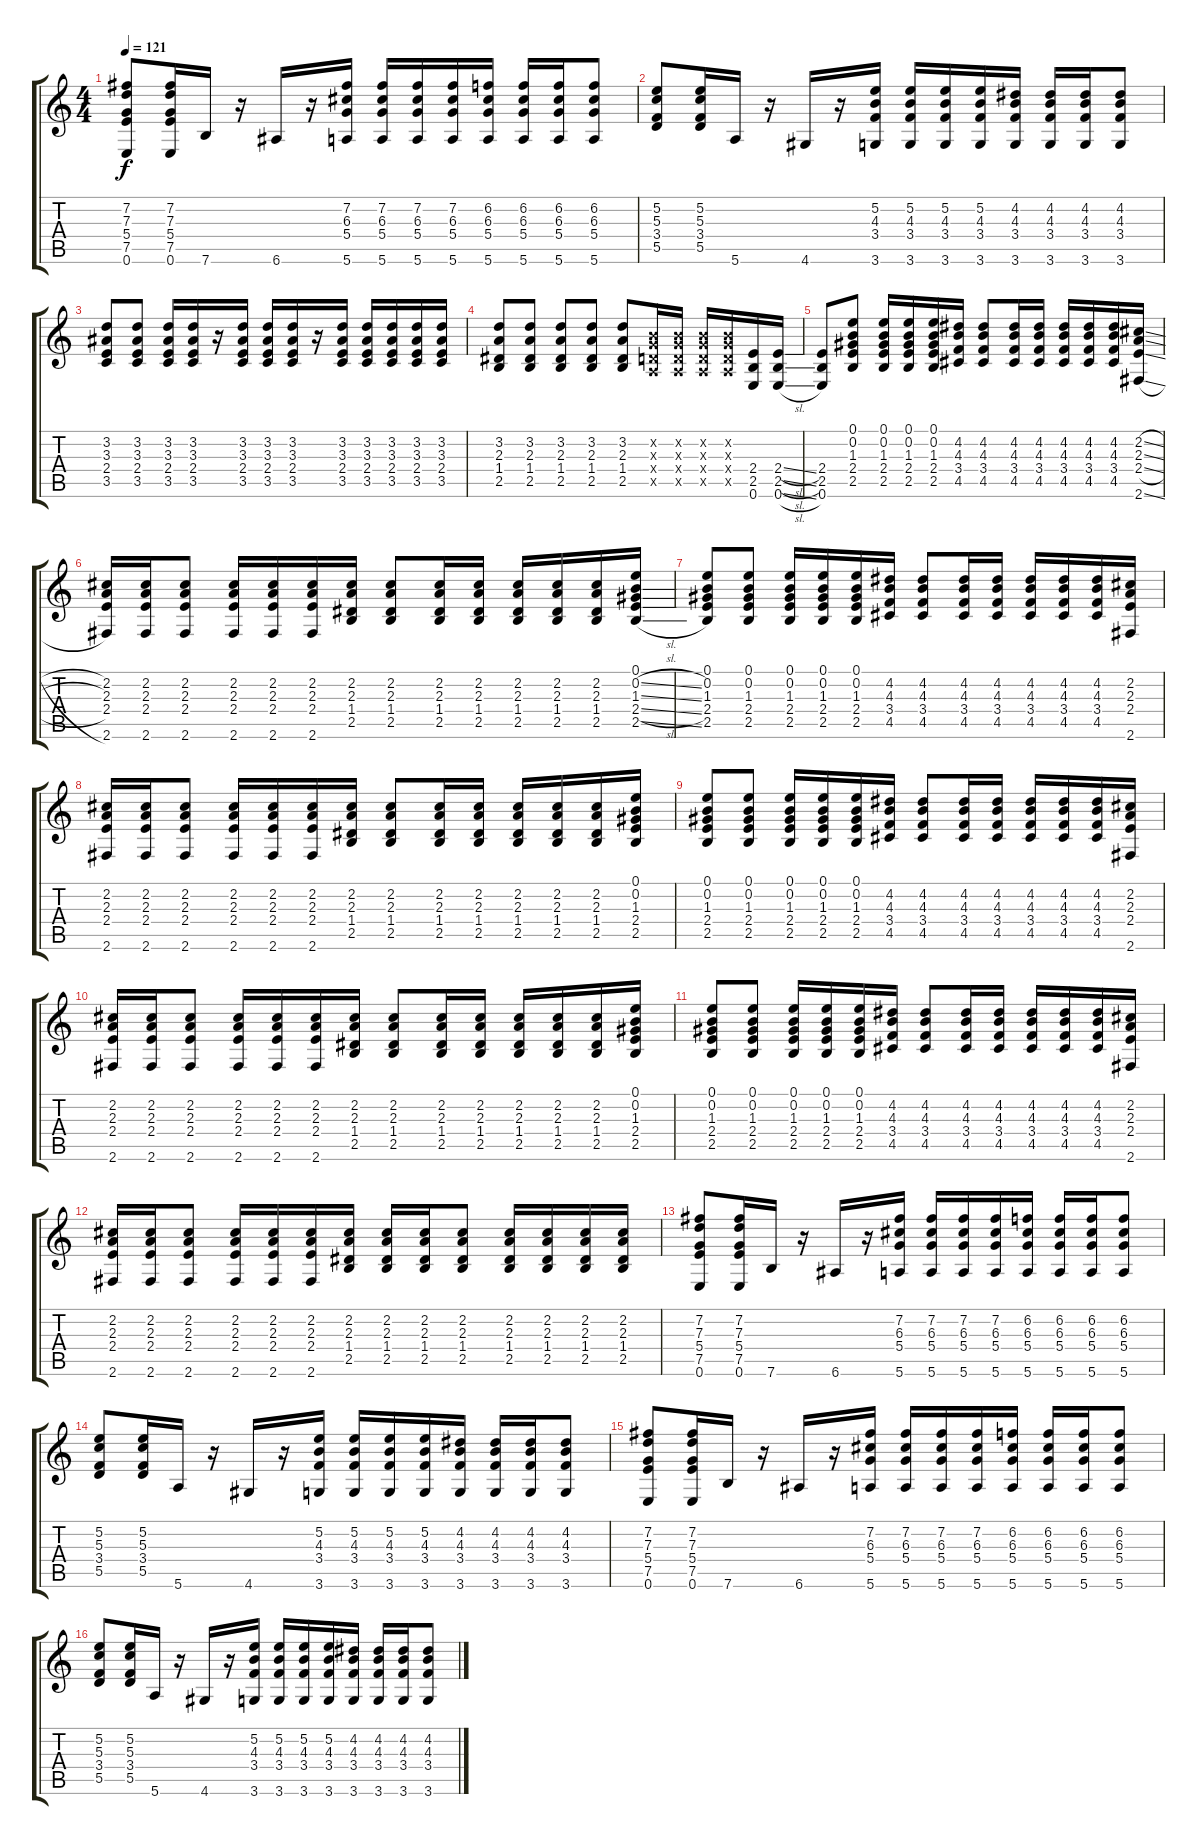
\track "" {instrument acousticguitarsteel}
\staff {score tabs}
\tuning (E4 B3 G3 D3 A2 E2) {hide}
\ts (4 4)
\tempo 121
\clef g2
\ks c
(7.2 7.3 5.4 7.5 0.6).8{dy f} (7.2 7.3 5.4 7.5 0.6).16 7.6.16 r.16 6.6.16 r.16 (7.2 6.3 5.4 5.6).16 (7.2 6.3 5.4 5.6).16 (7.2 6.3 5.4 5.6).16 (7.2 6.3 5.4 5.6).16 (6.2 6.3 5.4 5.6).16 (6.2 6.3 5.4 5.6).16 (6.2 6.3 5.4 5.6).16 (6.2 6.3 5.4 5.6).8 |
(5.2 5.3 3.4 5.5).8 (5.2 5.3 3.4 5.5).16 5.6.16 r.16 4.6.16 r.16 (5.2 4.3 3.4 3.6).16 (5.2 4.3 3.4 3.6).16 (5.2 4.3 3.4 3.6).16 (5.2 4.3 3.4 3.6).16 (4.2 4.3 3.4 3.6).16 (4.2 4.3 3.4 3.6).16 (4.2 4.3 3.4 3.6).16 (4.2 4.3 3.4 3.6).8 |
(3.2 3.3 2.4 3.5).8 (3.2 3.3 2.4 3.5).8 (3.2 3.3 2.4 3.5).16 (3.2 3.3 2.4 3.5).16 r.16 (3.2 3.3 2.4 3.5).16 (3.2 3.3 2.4 3.5).16 (3.2 3.3 2.4 3.5).16 r.16 (3.2 3.3 2.4 3.5).16 (3.2 3.3 2.4 3.5).16 (3.2 3.3 2.4 3.5).16 (3.2 3.3 2.4 3.5).16 (3.2 3.3 2.4 3.5).16 |
(3.2 2.3 1.4 2.5).8 (3.2 2.3 1.4 2.5).8 (3.2 2.3 1.4 2.5).8 (3.2 2.3 1.4 2.5).8 (3.2 2.3 1.4 2.5).8 (0.2{x} 0.3{x} 0.4{x} 0.5{x}).16 (0.2{x} 0.3{x} 0.4{x} 0.5{x}).16 (0.2{x} 0.3{x} 0.4{x} 0.5{x}).16 (0.2{x} 0.3{x} 0.4{x} 0.5{x}).16 (2.4 2.5 0.6).16 (2.4{sl} 2.5{sl} 0.6{sl}).16 |
(2.4 2.5 0.6).8 (0.1 0.2 1.3 2.4 2.5).8 (0.1 0.2 1.3 2.4 2.5).16 (0.1 0.2 1.3 2.4 2.5).16 (0.1 0.2 1.3 2.4 2.5).16 (4.2 4.3 3.4 4.5).16 (4.2 4.3 3.4 4.5).8 (4.2 4.3 3.4 4.5).16 (4.2 4.3 3.4 4.5).16 (4.2 4.3 3.4 4.5).16 (4.2 4.3 3.4 4.5).16 (4.2 4.3 3.4 4.5).16 (2.2{sl} 2.3{sl} 2.4{sl} 2.6{sl}).16 |
(2.2 2.3 2.4 2.6).16 (2.2 2.3 2.4 2.6).16 (2.2 2.3 2.4 2.6).8 (2.2 2.3 2.4 2.6).16 (2.2 2.3 2.4 2.6).16 (2.2 2.3 2.4 2.6).16 (2.2 2.3 1.4 2.5).16 (2.2 2.3 1.4 2.5).8 (2.2 2.3 1.4 2.5).16 (2.2 2.3 1.4 2.5).16 (2.2 2.3 1.4 2.5).16 (2.2 2.3 1.4 2.5).16 (2.2 2.3 1.4 2.5).16 (0.1 0.2{sl} 1.3{sl} 2.4{sl} 2.5{sl}).16 |
(0.1 0.2 1.3 2.4 2.5).8 (0.1 0.2 1.3 2.4 2.5).8 (0.1 0.2 1.3 2.4 2.5).16 (0.1 0.2 1.3 2.4 2.5).16 (0.1 0.2 1.3 2.4 2.5).16 (4.2 4.3 3.4 4.5).16 (4.2 4.3 3.4 4.5).8 (4.2 4.3 3.4 4.5).16 (4.2 4.3 3.4 4.5).16 (4.2 4.3 3.4 4.5).16 (4.2 4.3 3.4 4.5).16 (4.2 4.3 3.4 4.5).16 (2.2 2.3 2.4 2.6).16 |
(2.2 2.3 2.4 2.6).16 (2.2 2.3 2.4 2.6).16 (2.2 2.3 2.4 2.6).8 (2.2 2.3 2.4 2.6).16 (2.2 2.3 2.4 2.6).16 (2.2 2.3 2.4 2.6).16 (2.2 2.3 1.4 2.5).16 (2.2 2.3 1.4 2.5).8 (2.2 2.3 1.4 2.5).16 (2.2 2.3 1.4 2.5).16 (2.2 2.3 1.4 2.5).16 (2.2 2.3 1.4 2.5).16 (2.2 2.3 1.4 2.5).16 (0.1 0.2 1.3 2.4 2.5).16 |
(0.1 0.2 1.3 2.4 2.5).8 (0.1 0.2 1.3 2.4 2.5).8 (0.1 0.2 1.3 2.4 2.5).16 (0.1 0.2 1.3 2.4 2.5).16 (0.1 0.2 1.3 2.4 2.5).16 (4.2 4.3 3.4 4.5).16 (4.2 4.3 3.4 4.5).8 (4.2 4.3 3.4 4.5).16 (4.2 4.3 3.4 4.5).16 (4.2 4.3 3.4 4.5).16 (4.2 4.3 3.4 4.5).16 (4.2 4.3 3.4 4.5).16 (2.2 2.3 2.4 2.6).16 |
(2.2 2.3 2.4 2.6).16 (2.2 2.3 2.4 2.6).16 (2.2 2.3 2.4 2.6).8 (2.2 2.3 2.4 2.6).16 (2.2 2.3 2.4 2.6).16 (2.2 2.3 2.4 2.6).16 (2.2 2.3 1.4 2.5).16 (2.2 2.3 1.4 2.5).8 (2.2 2.3 1.4 2.5).16 (2.2 2.3 1.4 2.5).16 (2.2 2.3 1.4 2.5).16 (2.2 2.3 1.4 2.5).16 (2.2 2.3 1.4 2.5).16 (0.1 0.2 1.3 2.4 2.5).16 |
(0.1 0.2 1.3 2.4 2.5).8 (0.1 0.2 1.3 2.4 2.5).8 (0.1 0.2 1.3 2.4 2.5).16 (0.1 0.2 1.3 2.4 2.5).16 (0.1 0.2 1.3 2.4 2.5).16 (4.2 4.3 3.4 4.5).16 (4.2 4.3 3.4 4.5).8 (4.2 4.3 3.4 4.5).16 (4.2 4.3 3.4 4.5).16 (4.2 4.3 3.4 4.5).16 (4.2 4.3 3.4 4.5).16 (4.2 4.3 3.4 4.5).16 (2.2 2.3 2.4 2.6).16 |
(2.2 2.3 2.4 2.6).16 (2.2 2.3 2.4 2.6).16 (2.2 2.3 2.4 2.6).8 (2.2 2.3 2.4 2.6).16 (2.2 2.3 2.4 2.6).16 (2.2 2.3 2.4 2.6).16 (2.2 2.3 1.4 2.5).16 (2.2 2.3 1.4 2.5).16 (2.2 2.3 1.4 2.5).16 (2.2 2.3 1.4 2.5).8 (2.2 2.3 1.4 2.5).16 (2.2 2.3 1.4 2.5).16 (2.2 2.3 1.4 2.5).16 (2.2 2.3 1.4 2.5).16 |
(7.2 7.3 5.4 7.5 0.6).8 (7.2 7.3 5.4 7.5 0.6).16 7.6.16 r.16 6.6.16 r.16 (7.2 6.3 5.4 5.6).16 (7.2 6.3 5.4 5.6).16 (7.2 6.3 5.4 5.6).16 (7.2 6.3 5.4 5.6).16 (6.2 6.3 5.4 5.6).16 (6.2 6.3 5.4 5.6).16 (6.2 6.3 5.4 5.6).16 (6.2 6.3 5.4 5.6).8 |
(5.2 5.3 3.4 5.5).8 (5.2 5.3 3.4 5.5).16 5.6.16 r.16 4.6.16 r.16 (5.2 4.3 3.4 3.6).16 (5.2 4.3 3.4 3.6).16 (5.2 4.3 3.4 3.6).16 (5.2 4.3 3.4 3.6).16 (4.2 4.3 3.4 3.6).16 (4.2 4.3 3.4 3.6).16 (4.2 4.3 3.4 3.6).16 (4.2 4.3 3.4 3.6).8 |
(7.2 7.3 5.4 7.5 0.6).8 (7.2 7.3 5.4 7.5 0.6).16 7.6.16 r.16 6.6.16 r.16 (7.2 6.3 5.4 5.6).16 (7.2 6.3 5.4 5.6).16 (7.2 6.3 5.4 5.6).16 (7.2 6.3 5.4 5.6).16 (6.2 6.3 5.4 5.6).16 (6.2 6.3 5.4 5.6).16 (6.2 6.3 5.4 5.6).16 (6.2 6.3 5.4 5.6).8 |
(5.2 5.3 3.4 5.5).8 (5.2 5.3 3.4 5.5).16 5.6.16 r.16 4.6.16 r.16 (5.2 4.3 3.4 3.6).16 (5.2 4.3 3.4 3.6).16 (5.2 4.3 3.4 3.6).16 (5.2 4.3 3.4 3.6).16 (4.2 4.3 3.4 3.6).16 (4.2 4.3 3.4 3.6).16 (4.2 4.3 3.4 3.6).16 (4.2 4.3 3.4 3.6).8
